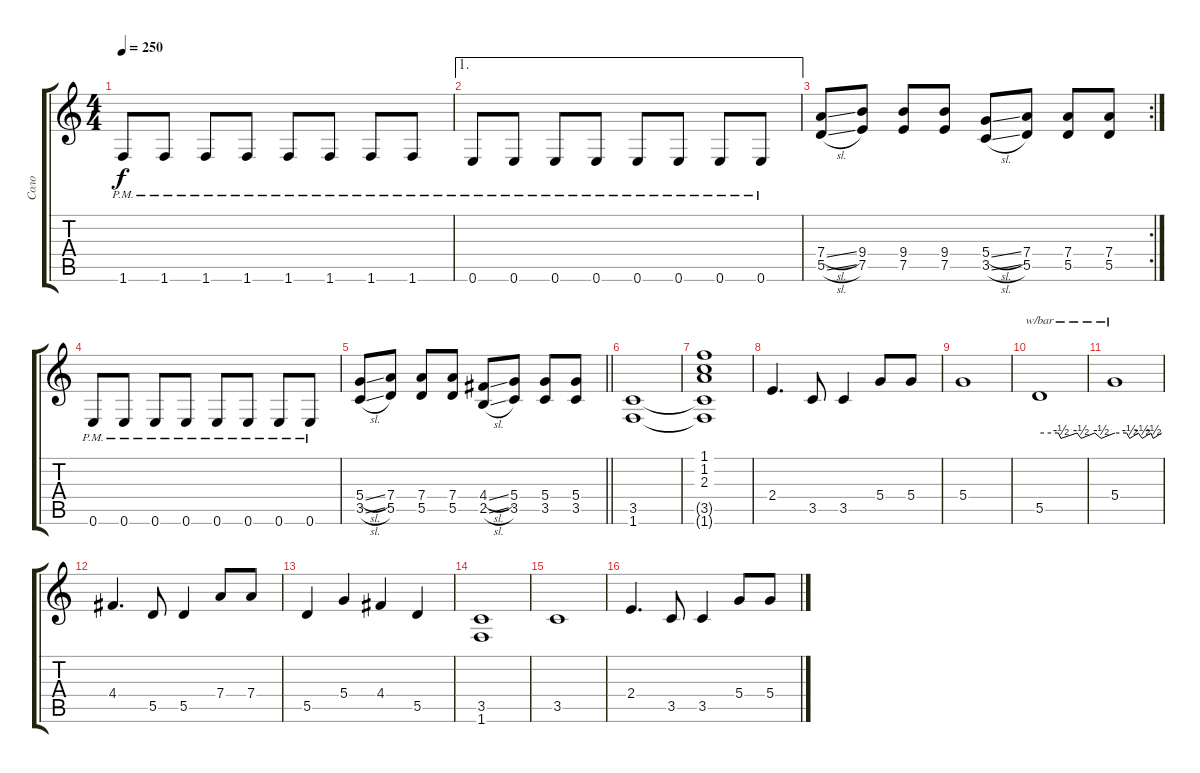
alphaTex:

\track ("Соло" "Соло") {instrument distortionguitar}
\staff {score tabs}
\tuning (E4 B3 G3 D3 A2 E2) {hide}
\ts (4 4)
\tempo 250
\clef g2
\ks c
1.6{pm}.8{dy f} 1.6{pm}.8 1.6{pm}.8 1.6{pm}.8 1.6{pm}.8 1.6{pm}.8 1.6{pm}.8 1.6{pm}.8 |
\ae 1
0.6{pm}.8 0.6{pm}.8 0.6{pm}.8 0.6{pm}.8 0.6{pm}.8 0.6{pm}.8 0.6{pm}.8 0.6{pm}.8 |
\rc 2
(7.4{sl} 5.5{sl}).8 (9.4 7.5).8 (9.4 7.5).8 (9.4 7.5).8 (5.4{sl} 3.5{sl}).8 (7.4 5.5).8 (7.4 5.5).8 (7.4 5.5).8 |
0.6{pm}.8 0.6{pm}.8 0.6{pm}.8 0.6{pm}.8 0.6{pm}.8 0.6{pm}.8 0.6{pm}.8 0.6{pm}.8 |
\barLineRight lightlight
(5.4{sl} 3.5{sl}).8 (7.4 5.5).8 (7.4 5.5).8 (7.4 5.5).8 (4.4{sl} 2.5{sl}).8 (5.4 3.5).8 (5.4 3.5).8 (5.4 3.5).8 |
(3.5 1.6).1 |
(1.1 1.2 2.3 3.5{t} 1.6{t}).1 |
2.4.4{d} 3.5.8 3.5.4 5.4.8 5.4.8 |
5.4.1 |
5.5.1{tbe (custom default 0 0 15 0 17 -2 30 0 33 -2 44 0 49 -2 60 0)} |
5.4.1{tbe (custom default 0 0 15 0 19 -2 30 0 35 -2 46 0 49 -2 60 0)} |
4.4.4{d} 5.5.8 5.5.4 7.4.8 7.4.8 |
5.5.4 5.4.4 4.4.4 5.5.4 |
(3.5 1.6).1 |
3.5.1 |
2.4.4{d} 3.5.8 3.5.4 5.4.8 5.4.8
